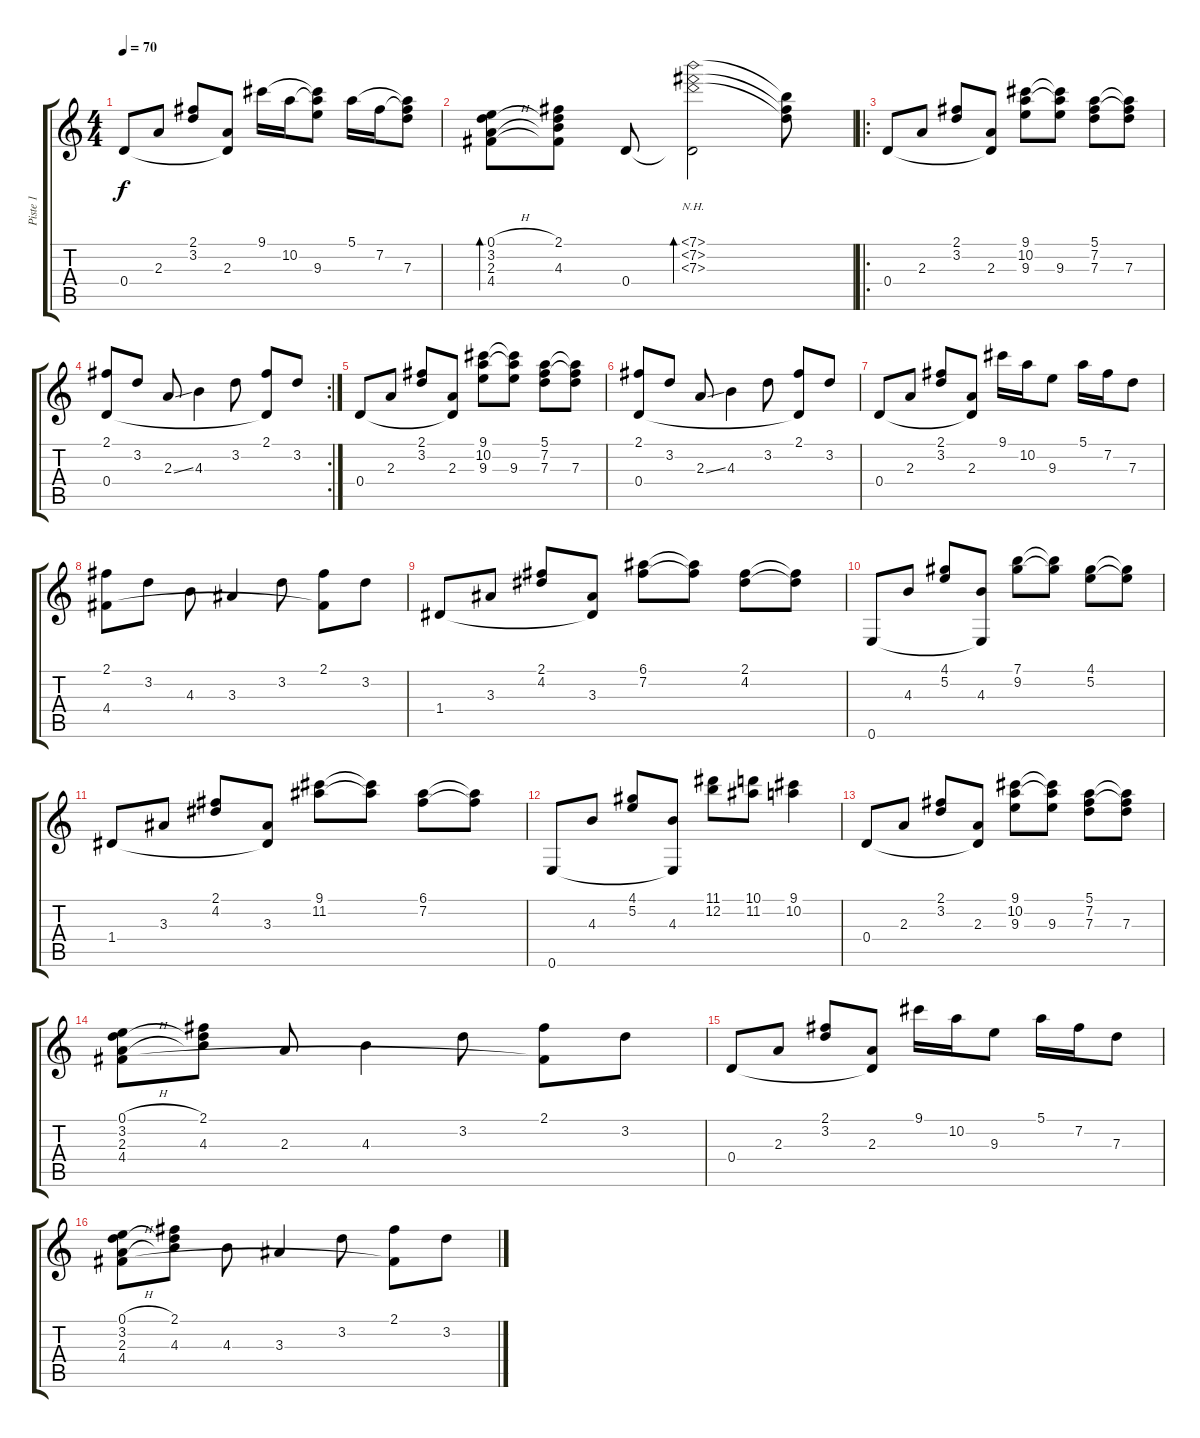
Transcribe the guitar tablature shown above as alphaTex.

\track ("Piste 1" "Piste 1") {instrument acousticguitarsteel}
\staff {score tabs}
\tuning (E4 B3 G3 D3 A2 E2) {hide}
\ts (4 4)
\tempo 70
\clef g2
\ks c
0.4.8{dy f} 2.3.8 (2.1 3.2).8 (2.3 0.4{t}).8 9.1.16 10.2.16 (9.1{t} 10.2{t} 9.3).8 5.1.16 7.2.16 (5.1{t} 7.2{t} 7.3).8 |
(0.1{h} 3.2 2.3{h} 4.4).8{bd 60} (2.1 3.2{t} 4.3 4.4{t}).8 0.4.8 (7.1{nh} 7.2{nh} 7.3{nh} 0.4{t}).2{bd 120} (7.1{t} 7.2{t} 7.3{t}).8 |
\ro
0.4.8 2.3.8 (2.1 3.2).8 (2.3 0.4{t}).8 (9.1 10.2 9.3).8 (9.1{t} 10.2{t} 9.3).8 (5.1 7.2 7.3).8 (5.1{t} 7.2{t} 7.3).8 |
\rc 2
(2.1 0.4).8 3.2.8 2.3{ss}.8 4.3.4 3.2.8 (2.1 0.4{t}).8 3.2.8 |
0.4.8 2.3.8 (2.1 3.2).8 (2.3 0.4{t}).8 (9.1 10.2 9.3).8 (9.1{t} 10.2{t} 9.3).8 (5.1 7.2 7.3).8 (5.1{t} 7.2{t} 7.3).8 |
(2.1 0.4).8 3.2.8 2.3{ss}.8 4.3.4 3.2.8 (2.1 0.4{t}).8 3.2.8 |
0.4.8 2.3.8 (2.1 3.2).8 (2.3 0.4{t}).8 9.1.16 10.2.16 9.3.8 5.1.16 7.2.16 7.3.8 |
(2.1 4.4).8 3.2.8 4.3.8 3.3.4 3.2.8 (2.1 4.4{t}).8 3.2.8 |
1.4.8 3.3.8 (2.1 4.2).8 (3.3 1.4{t}).8 (6.1 7.2).8 (6.1{t} 7.2{t}).8 (2.1 4.2).8 (2.1{t} 4.2{t}).8 |
0.6.8 4.3.8 (4.1 5.2).8 (4.3 0.6{t}).8 (7.1 9.2).8 (7.1{t} 9.2{t}).8 (4.1 5.2).8 (4.1{t} 5.2{t}).8 |
1.4.8 3.3.8 (2.1 4.2).8 (3.3 1.4{t}).8 (9.1 11.2).8 (9.1{t} 11.2{t}).8 (6.1 7.2).8 (6.1{t} 7.2{t}).8 |
0.6.8 4.3.8 (4.1 5.2).8 (4.3 0.6{t}).8 (11.1 12.2).8 (10.1 11.2).8 (9.1 10.2).4 |
0.4.8 2.3.8 (2.1 3.2).8 (2.3 0.4{t}).8 (9.1 10.2 9.3).8 (9.1{t} 10.2{t} 9.3).8 (5.1 7.2 7.3).8 (5.1{t} 7.2{t} 7.3).8 |
(0.1{h} 3.2 2.3{h} 4.4).8 (2.1 3.2{t} 4.3).8 2.3.8 4.3.4 3.2.8 (2.1 4.4{t}).8 3.2.8 |
0.4.8 2.3.8 (2.1 3.2).8 (2.3 0.4{t}).8 9.1.16 10.2.16 9.3.8 5.1.16 7.2.16 7.3.8 |
(0.1{h} 3.2 2.3{h} 4.4).8 (2.1 3.2{t} 4.3).8 4.3.8 3.3.4 3.2.8 (2.1 4.4{t}).8 3.2.8
